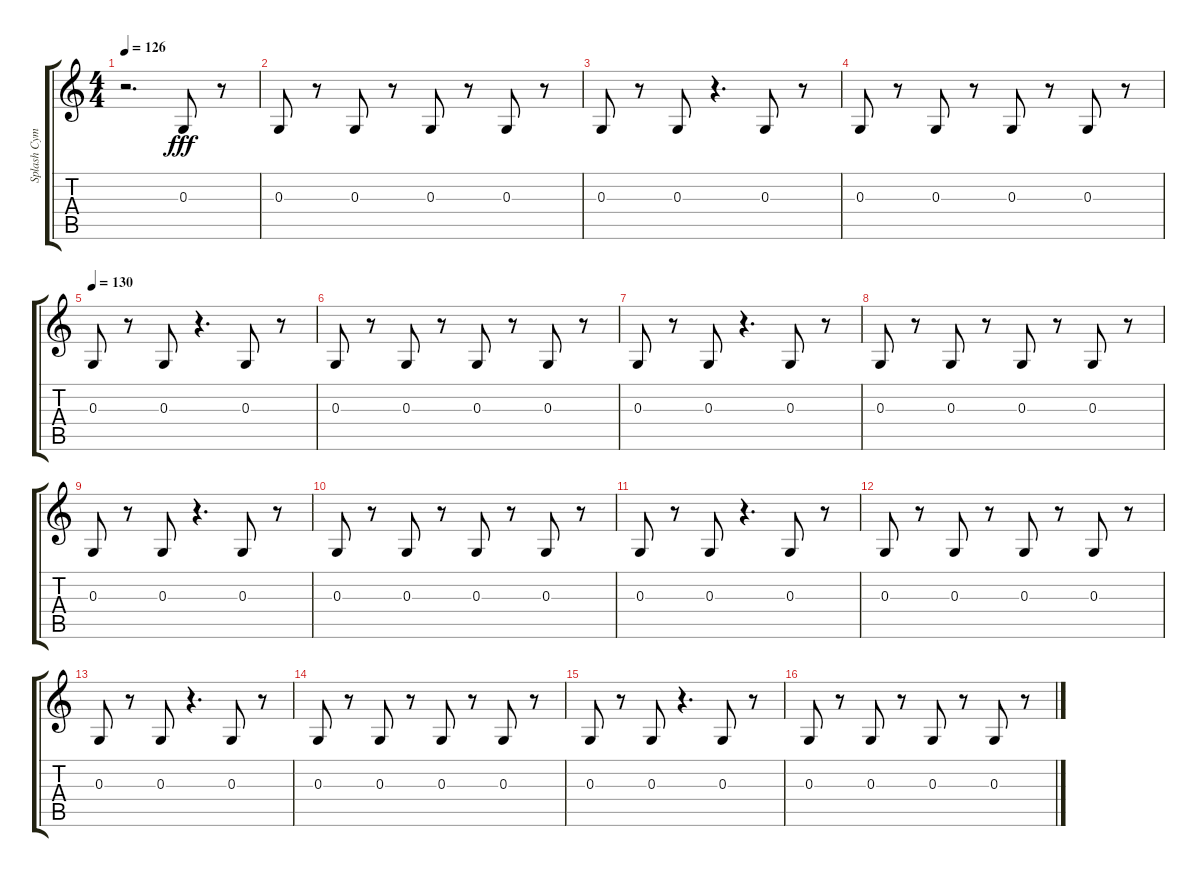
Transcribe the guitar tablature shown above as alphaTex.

\track ("Splash Cymbal" "Splash Cym") {instrument acousticgrandpiano}
\staff {score tabs}
\tuning (E4 B3 G3 D3 A2 E2) {hide}
\ts (4 4)
\tempo 126
\clef g2
\ks c
r.2{d dy fff} 0.3.8 r.8 |
0.3.8 r.8 0.3.8 r.8 0.3.8 r.8 0.3.8 r.8 |
0.3.8 r.8 0.3.8 r.4{d} 0.3.8 r.8 |
0.3.8 r.8 0.3.8 r.8 0.3.8 r.8 0.3.8 r.8 |
\tempo 130
0.3.8 r.8 0.3.8 r.4{d} 0.3.8 r.8 |
0.3.8 r.8 0.3.8 r.8 0.3.8 r.8 0.3.8 r.8 |
0.3.8 r.8 0.3.8 r.4{d} 0.3.8 r.8 |
0.3.8 r.8 0.3.8 r.8 0.3.8 r.8 0.3.8 r.8 |
0.3.8 r.8 0.3.8 r.4{d} 0.3.8 r.8 |
0.3.8 r.8 0.3.8 r.8 0.3.8 r.8 0.3.8 r.8 |
0.3.8 r.8 0.3.8 r.4{d} 0.3.8 r.8 |
0.3.8 r.8 0.3.8 r.8 0.3.8 r.8 0.3.8 r.8 |
0.3.8 r.8 0.3.8 r.4{d} 0.3.8 r.8 |
0.3.8 r.8 0.3.8 r.8 0.3.8 r.8 0.3.8 r.8 |
0.3.8 r.8 0.3.8 r.4{d} 0.3.8 r.8 |
0.3.8 r.8 0.3.8 r.8 0.3.8 r.8 0.3.8 r.8
